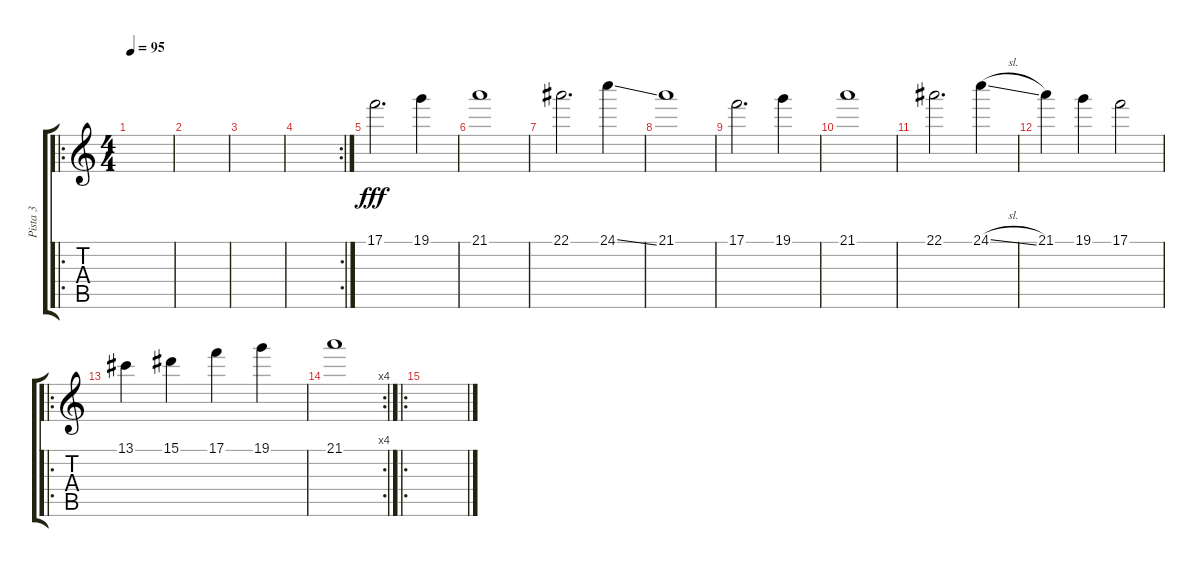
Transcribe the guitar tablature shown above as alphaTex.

\track ("Pista 3" "Pista 3") {instrument overdrivenguitar}
\staff {score tabs}
\tuning (C4 G3 Eb3 Bb2 F2 C2) {hide}
\ro
\ts (4 4)
\tempo 95
\clef g2
\ks c
|
|
|
\rc 2
|
17.1.2{d dy fff} 19.1.4 |
21.1.1 |
22.1.2{d} 24.1{ss}.4 |
21.1.1 |
17.1.2{d} 19.1.4 |
21.1.1 |
22.1.2{d} 24.1{sl}.4 |
21.1.4 19.1.4 17.1.2 |
\ro
13.1.4 15.1.4 17.1.4 19.1.4 |
\rc 4
21.1.1 |
\ro
